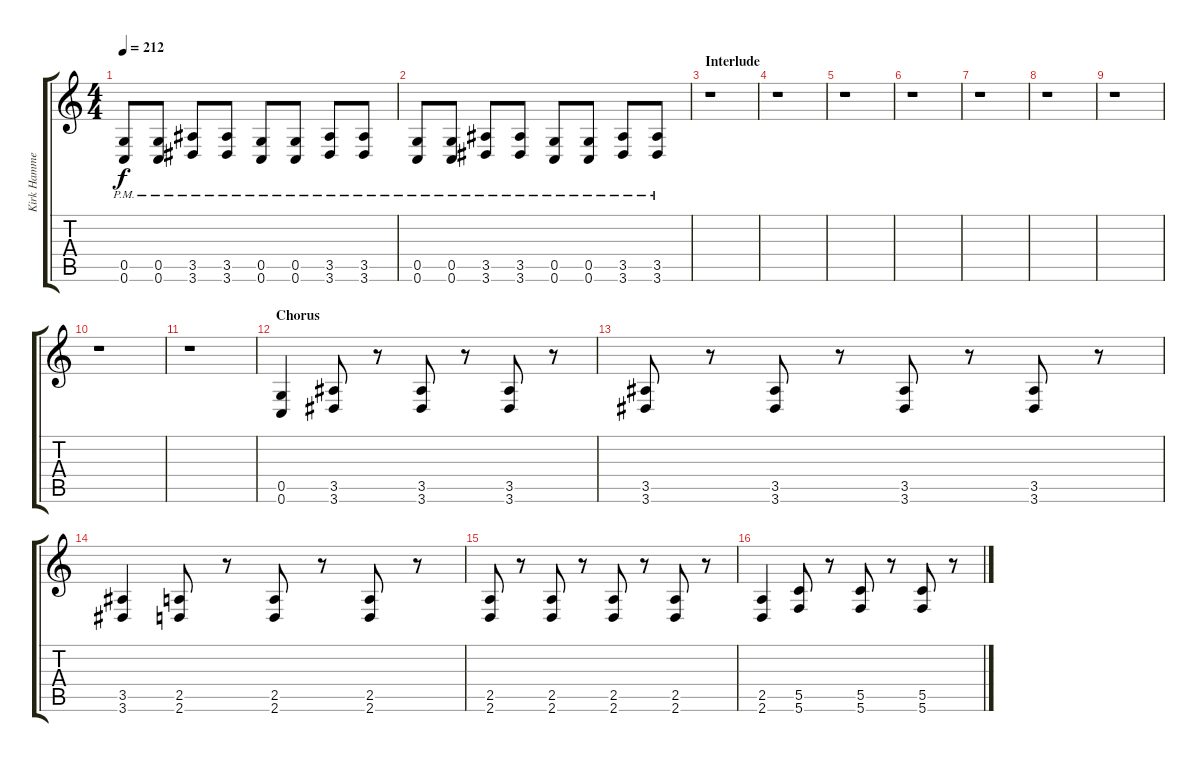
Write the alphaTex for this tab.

\track ("Kirk Hammet" "Kirk Hamme") {instrument overdrivenguitar}
\staff {score tabs}
\tuning (D4 A3 F3 C3 G2 C2) {hide}
\ts (4 4)
\tempo 212
\clef g2
\ks c
(0.5{pm} 0.6).8{dy f} (0.5{pm} 0.6).8 (3.5{pm} 3.6).8 (3.5{pm} 3.6).8 (0.5{pm} 0.6).8 (0.5{pm} 0.6).8 (3.5{pm} 3.6).8 (3.5{pm} 3.6).8 |
(0.5{pm} 0.6).8 (0.5{pm} 0.6).8 (3.5{pm} 3.6).8 (3.5{pm} 3.6).8 (0.5{pm} 0.6).8 (0.5{pm} 0.6).8 (3.5{pm} 3.6).8 (3.5{pm} 3.6).8 |
\section ("" "Interlude")
r.1 |
r.1 |
r.1 |
r.1 |
r.1 |
r.1 |
r.1 |
r.1 |
r.1 |
\section ("" "Chorus")
(0.5 0.6).4{volume 13 instrument overdrivenguitar} (3.5 3.6).8 r.8 (3.5 3.6).8 r.8 (3.5 3.6).8 r.8 |
(3.5 3.6).8 r.8 (3.5 3.6).8 r.8 (3.5 3.6).8 r.8 (3.5 3.6).8 r.8 |
(3.5 3.6).4 (2.5 2.6).8 r.8 (2.5 2.6).8 r.8 (2.5 2.6).8 r.8 |
(2.5 2.6).8 r.8 (2.5 2.6).8 r.8 (2.5 2.6).8 r.8 (2.5 2.6).8 r.8 |
(2.5 2.6).4 (5.5 5.6).8 r.8 (5.5 5.6).8 r.8 (5.5 5.6).8 r.8
